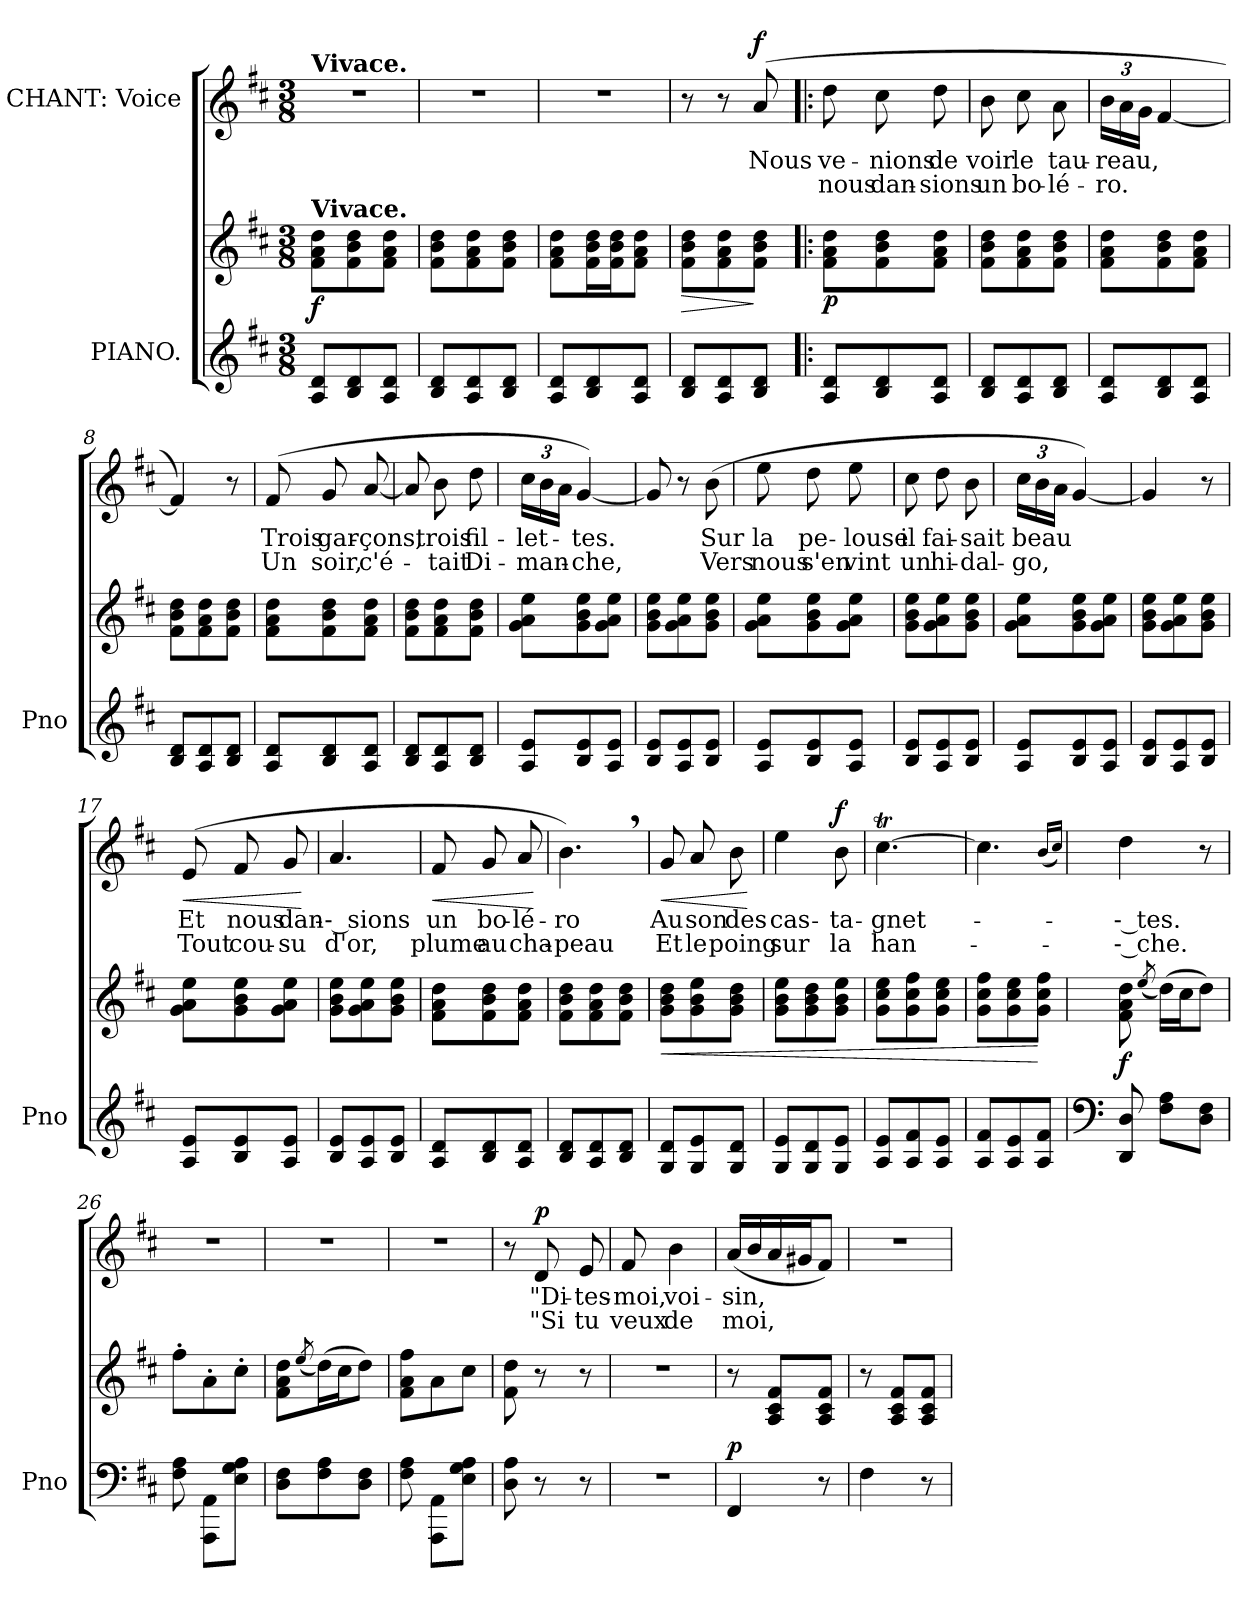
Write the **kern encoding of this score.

**kern	**kern	**dynam	**kern	**text	**text	**dynam
*part2	*part2	*part2	*part1	*part1	*part1	*part1
*staff3	*staff2	*staff2/3	*staff1	*staff1	*staff1	*staff1
*I"PIANO.	*	*	*I"CHANT: Voice	*	*	*
*I'Pno	*	*	*	*	*	*
*clefG2	*clefG2	*	*clefG2	*	*	*
*k[f#c#]	*k[f#c#]	*	*k[f#c#]	*	*	*
*M3/8	*M3/8	*	*M3/8	*	*	*
=1	=1	=1	=1	=1	=1	=1
!	!	!	!LO:TX:a:B:t=Vivace.	!	!	!
!	!LO:TX:a:B:t=Vivace.	!	!	!	!	!
!	!	!LO:DY:b	!	!	!	!
8A/ 8d/L	8f#\ 8a\ 8dd\L	f	4.r	.	.	.
8B/ 8d/	8f#\ 8b\ 8dd\	.	.	.	.	.
8A/ 8d/J	8f#\ 8a\ 8dd\J	.	.	.	.	.
=2	=2	=2	=2	=2	=2	=2
8B/ 8d/L	8f#\ 8b\ 8dd\L	.	4.r	.	.	.
8A/ 8d/	8f#\ 8a\ 8dd\	.	.	.	.	.
8B/ 8d/J	8f#\ 8b\ 8dd\J	.	.	.	.	.
=3	=3	=3	=3	=3	=3	=3
!	!	!	!	!LO:LY:b	!LO:LY:b	!
8A/ 8d/L	8f#\ 8a\ 8dd\L	.	4.r	1er COUPLET.	2e COUPLET.	.
8B/ 8d/	16f#\ 16b\ 16dd\L	.	.	.	.	.
.	16f#\ 16b\ 16dd\J	.	.	.	.	.
8A/ 8d/J	8f#\ 8a\ 8dd\J	.	.	.	.	.
=4	=4	=4	=4	=4	=4	=4
!	!	!LO:HP:b	!	!	!	!
8B/ 8d/L	8f#\ 8b\ 8dd\L	>	8r	.	.	.
8A/ 8d/	8f#\ 8a\ 8dd\	.	8r	.	.	.
!	!	!	!	!LO:LY:b	!	!LO:DY:a
8B/ 8d/J	8f#\ 8b\ 8dd\J	]	(>8a/	Nous	.	f
=5!|:	=5!|:	=5!|:	=5!|:	=5!|:	=5!|:	=5!|:
!	!	!LO:DY:b	!	!LO:LY:b	!LO:LY:b	!
8A/ 8d/L	8f#\ 8a\ 8dd\L	p	8dd\	ve-	nous	.
!	!	!	!	!LO:LY:b	!LO:LY:b	!
8B/ 8d/	8f#\ 8b\ 8dd\	.	8cc#\	-nions	dan-	.
!	!	!	!	!LO:LY:b	!LO:LY:b	!
8A/ 8d/J	8f#\ 8a\ 8dd\J	.	8dd\	de	-sions	.
!!LO:LB:g=z
=6	=6	=6	=6	=6	=6	=6
!	!	!	!	!LO:LY:b	!LO:LY:b	!
8B/ 8d/L	8f#\ 8b\ 8dd\L	.	8b\	voir	un	.
!	!	!	!	!LO:LY:b	!LO:LY:b	!
8A/ 8d/	8f#\ 8a\ 8dd\	.	8cc#\	le	bo-	.
!	!	!	!	!LO:LY:b	!LO:LY:b	!
8B/ 8d/J	8f#\ 8b\ 8dd\J	.	8a\	tau-	-lé-	.
=7	=7	=7	=7	=7	=7	=7
*	*	*	*Xbrackettup	*	*	*
!	!	!	!	!LO:LY:b	!LO:LY:b	!
8A/ 8d/L	8f#\ 8a\ 8dd\L	.	24b\LL	-reau,	-ro.	.
.	.	.	24a\	.	.	.
.	.	.	24g\JJ	.	.	.
8B/ 8d/	8f#\ 8b\ 8dd\	.	[4f#/	.	.	.
8A/ 8d/J	8f#\ 8a\ 8dd\J	.	.	.	.	.
=8	=8	=8	=8	=8	=8	=8
8B/ 8d/L	8f#\ 8b\ 8dd\L	.	4f#/])	.	.	.
8A/ 8d/	8f#\ 8a\ 8dd\	.	.	.	.	.
8B/ 8d/J	8f#\ 8b\ 8dd\J	.	8r	.	.	.
=9	=9	=9	=9	=9	=9	=9
!	!	!	!	!LO:LY:b	!LO:LY:b	!
8A/ 8d/L	8f#\ 8a\ 8dd\L	.	(8f#/	Trois	Un	.
!	!	!	!	!LO:LY:b	!LO:LY:b	!
8B/ 8d/	8f#\ 8b\ 8dd\	.	8g/	gar-	soir,	.
!	!	!	!	!LO:LY:b	!LO:LY:b	!
8A/ 8d/J	8f#\ 8a\ 8dd\J	.	[8a/	-çons,	c'é-	.
=10	=10	=10	=10	=10	=10	=10
8B/ 8d/L	8f#\ 8b\ 8dd\L	.	8a/]	.	.	.
!	!	!	!	!LO:LY:b	!LO:LY:b	!
8A/ 8d/	8f#\ 8a\ 8dd\	.	8b\	trois	-tait	.
!	!	!	!	!LO:LY:b	!LO:LY:b	!
8B/ 8d/J	8f#\ 8b\ 8dd\J	.	8dd\	fil-	Di-	.
=11	=11	=11	=11	=11	=11	=11
!	!	!	!	!LO:LY:b	!LO:LY:b	!
8A/ 8e/L	8g\ 8a\ 8ee\L	.	24cc#\LL	-let-	-man-	.
.	.	.	24b\	.	.	.
.	.	.	24a\JJ	.	.	.
!	!	!	!	!LO:LY:b	!LO:LY:b	!
8B/ 8e/	8g\ 8b\ 8ee\	.	[4g/)	-tes.	-che,	.
8A/ 8e/J	8g\ 8a\ 8ee\J	.	.	.	.	.
!!LO:LB:g=z
=12	=12	=12	=12	=12	=12	=12
8B/ 8e/L	8g\ 8b\ 8ee\L	.	8g/]	.	.	.
8A/ 8e/	8g\ 8a\ 8ee\	.	8r	.	.	.
!	!	!	!	!LO:LY:b	!LO:LY:b	!
8B/ 8e/J	8g\ 8b\ 8ee\J	.	(>8b\	Sur	Vers	.
=13	=13	=13	=13	=13	=13	=13
!	!	!	!	!LO:LY:b	!LO:LY:b	!
8A/ 8e/L	8g\ 8a\ 8ee\L	.	8ee\	la	nous	.
!	!	!	!	!LO:LY:b	!LO:LY:b	!
8B/ 8e/	8g\ 8b\ 8ee\	.	8dd\	pe-	s'en	.
!	!	!	!	!LO:LY:b	!LO:LY:b	!
8A/ 8e/J	8g\ 8a\ 8ee\J	.	8ee\	-louse	vint	.
=14	=14	=14	=14	=14	=14	=14
!	!	!	!	!LO:LY:b	!LO:LY:b	!
8B/ 8e/L	8g\ 8b\ 8ee\L	.	8cc#\	il	un	.
!	!	!	!	!LO:LY:b	!LO:LY:b	!
8A/ 8e/	8g\ 8a\ 8ee\	.	8dd\	fai-	hi-	.
!	!	!	!	!LO:LY:b	!LO:LY:b	!
8B/ 8e/J	8g\ 8b\ 8ee\J	.	8b\	-sait	-dal-	.
=15	=15	=15	=15	=15	=15	=15
!	!	!	!	!LO:LY:b	!LO:LY:b	!
8A/ 8e/L	8g\ 8a\ 8ee\L	.	24cc#\LL	beau	-go,	.
.	.	.	24b\	.	.	.
.	.	.	24a\JJ	.	.	.
8B/ 8e/	8g\ 8b\ 8ee\	.	[4g/)	.	.	.
8A/ 8e/J	8g\ 8a\ 8ee\J	.	.	.	.	.
=16	=16	=16	=16	=16	=16	=16
8B/ 8e/L	8g\ 8b\ 8ee\L	.	4g/]	.	.	.
8A/ 8e/	8g\ 8a\ 8ee\	.	.	.	.	.
8B/ 8e/J	8g\ 8b\ 8ee\J	.	8r	.	.	.
=17	=17	=17	=17	=17	=17	=17
!	!	!	!	!LO:LY:b	!LO:LY:b	!LO:HP:b
8A/ 8e/L	8g\ 8a\ 8ee\L	.	(>8e/	Et	Tout	<
!	!	!	!	!LO:LY:b	!LO:LY:b	!
8B/ 8e/	8g\ 8b\ 8ee\	.	8f#/	nous	cou-	.
!	!	!	!	!LO:LY:b	!LO:LY:b	!
8A/ 8e/J	8g\ 8a\ 8ee\J	.	8g/	dan-	-su	.
.	.	.	.	.	.	[
!!LO:PB:g=z
=18	=18	=18	=18	=18	=18	=18
!	!	!	!	!LO:LY:b	!LO:LY:b	!
8B/ 8e/L	8g\ 8b\ 8ee\L	.	4.a/	-- sions	d'or,	.
8A/ 8e/	8g\ 8a\ 8ee\	.	.	.	.	.
8B/ 8e/J	8g\ 8b\ 8ee\J	.	.	.	.	.
=19	=19	=19	=19	=19	=19	=19
!	!	!	!	!LO:LY:b	!LO:LY:b	!LO:HP:b
8A/ 8d/L	8f#\ 8a\ 8dd\L	.	8f#/	un	plume	<
!	!	!	!	!LO:LY:b	!LO:LY:b	!
8B/ 8d/	8f#\ 8b\ 8dd\	.	8g/	bo-	au	.
!	!	!	!	!LO:LY:b	!LO:LY:b	!
8A/ 8d/J	8f#\ 8a\ 8dd\J	.	8a/	-lé-	cha-	.
.	.	.	.	.	.	[
=20	=20	=20	=20	=20	=20	=20
!	!	!	!	!LO:LY:b	!LO:LY:b	!
8B/ 8d/L	8f#\ 8b\ 8dd\L	.	4.b,\)	-ro	-peau	.
8A/ 8d/	8f#\ 8a\ 8dd\	.	.	.	.	.
8B/ 8d/J	8f#\ 8b\ 8dd\J	.	.	.	.	.
=21	=21	=21	=21	=21	=21	=21
!	!	!LO:HP:b	!	!LO:LY:b	!LO:LY:b	!LO:HP:b
8G/ 8d/L	8g\ 8b\ 8dd\L	<	8g/	Au	Et	<
!	!	!	!	!LO:LY:b	!LO:LY:b	!
8G/ 8e/	8g\ 8b\ 8ee\	.	8a/	son	le	.
!	!	!	!	!LO:LY:b	!LO:LY:b	!
8G/ 8d/J	8g\ 8b\ 8dd\J	.	8b\	des	poing	.
.	.	.	.	.	.	[
=22	=22	=22	=22	=22	=22	=22
!	!	!	!	!LO:LY:b	!LO:LY:b	!
8G/ 8e/L	8g\ 8b\ 8ee\L	.	4ee\	cas-	sur	.
8G/ 8d/	8g\ 8b\ 8dd\	.	.	.	.	.
!	!	!	!	!LO:LY:b	!LO:LY:b	!LO:DY:a
8G/ 8e/J	8g\ 8b\ 8ee\J	.	8b\	-ta-	la	f
=23	=23	=23	=23	=23	=23	=23
!	!	!	!	!LO:LY:b	!LO:LY:b	!
8A/ 8e/L	8g\ 8cc#\ 8ee\L	.	[4.cc#t\	-gnet-	han-	.
8A/ 8f#/	8g\ 8cc#\ 8ff#\	.	.	.	.	.
8A/ 8e/J	8g\ 8cc#\ 8ee\J	.	.	.	.	.
=24	=24	=24	=24	=24	=24	=24
8A/ 8f#/L	8g\ 8cc#\ 8ff#\L	.	4.cc#TTT\]	.	.	.
8A/ 8e/	8g\ 8cc#\ 8ee\	.	.	.	.	.
8A/ 8f#/J	8g\ 8cc#\ 8ff#\J	[	.	.	.	.
.	.	.	(16qb/LL	.	.	.
.	.	.	16qcc#/JJ)	.	.	.
!!LO:LB:g=z
=25	=25	=25	=25	=25	=25	=25
*clefF4	*	*	*	*	*	*
!	!	!LO:DY:b	!	!LO:LY:b	!LO:LY:b	!
8DD/ 8D/	8f#\ 8a\ 8dd\	f	4dd\	-- tes.	-- che.	.
.	(8qee/	.	.	.	.	.
8F#\ 8A\L	(16dd\LL)	.	.	.	.	.
.	16cc#\J	.	.	.	.	.
8D\ 8F#\J	8dd\J)	.	8r	.	.	.
=26	=26	=26	=26	=26	=26	=26
8F#\ 8A\	8ff#'\L	.	4.r	.	.	.
8AAA\ 8AA\L	8a'\	.	.	.	.	.
8E\ 8G\ 8A\J	8cc#'\J	.	.	.	.	.
=27	=27	=27	=27	=27	=27	=27
8D\ 8F#\L	8f#\ 8a\ 8dd\L	.	4.r	.	.	.
.	(8qee/	.	.	.	.	.
8F#\ 8A\	(>16dd\L)	.	.	.	.	.
.	16cc#\J	.	.	.	.	.
8D\ 8F#\J	8dd\J)	.	.	.	.	.
=28	=28	=28	=28	=28	=28	=28
8F#\ 8A\	8f#\ 8a\ 8ff#\L	.	4.r	.	.	.
8AAA\ 8AA\L	8a\	.	.	.	.	.
8E\ 8G\ 8A\J	8cc#\J	.	.	.	.	.
=29	=29	=29	=29	=29	=29	=29
8D\ 8A\	8f#\ 8dd\	.	8r	.	.	.
!	!	!	!	!LO:LY:b	!LO:LY:b	!LO:DY:a
8r	8r	.	8d/	"Di-	"Si	p
!	!	!	!	!LO:LY:b	!LO:LY:b	!
8r	8r	.	8e/	-tes-	tu	.
=30	=30	=30	=30	=30	=30	=30
!	!	!	!	!LO:LY:b	!LO:LY:b	!
4.r	4.r	.	8f#/	-moi,	veux	.
!	!	!	!	!LO:LY:b	!LO:LY:b	!
.	.	.	4b\	voi-	de	.
=31	=31	=31	=31	=31	=31	=31
!	!	!LO:DY:a=2	!	!LO:LY:b	!LO:LY:b	!
4FF#/	8r	p	(<16a/LL	-sin,	moi,	.
.	.	.	16b/	.	.	.
.	8A/ 8c#/ 8f#/L	.	16a/	.	.	.
.	.	.	16g#X/J	.	.	.
8r	8A/ 8c#/ 8f#/J	.	8f#/J)	.	.	.
!!LO:LB:g=z
=32	=32	=32	=32	=32	=32	=32
4F#\	8r	.	4.r	.	.	.
.	8A/ 8c#/ 8f#/L	.	.	.	.	.
8r	8A/ 8c#/ 8f#/J	.	.	.	.	.
=	=	=	=	=	=	=
*-	*-	*-	*-	*-	*-	*-
